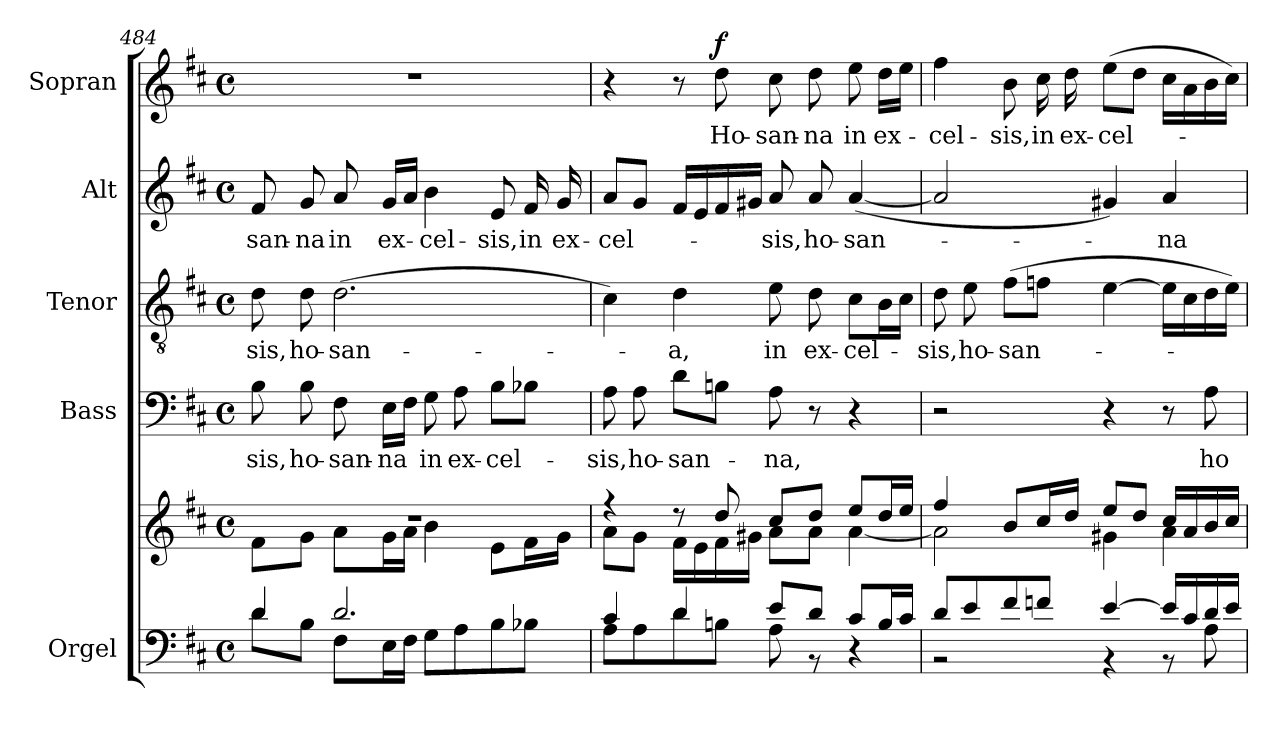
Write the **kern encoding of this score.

**kern	**kern	**kern	**text	**kern	**text	**kern	**text	**kern	**text	**dynam
*part5	*part5	*part4	*part4	*part3	*part3	*part2	*part2	*part1	*part1	*part1
*staff6	*staff5	*staff4	*staff4	*staff3	*staff3	*staff2	*staff2	*staff1	*staff1	*staff1
*I"Orgel	*	*I"Bass	*	*I"Tenor	*	*I"Alt	*	*I"Sopran	*	*
*I'Org.	*	*I'B	*	*I'T	*	*I'A	*	*I'S	*	*
*clefF4	*clefG2	*clefF4	*	*clefGv2	*	*clefG2	*	*clefG2	*	*
*k[f#c#]	*k[f#c#]	*k[f#c#]	*	*k[f#c#]	*	*k[f#c#]	*	*k[f#c#]	*	*
*D:	*D:	*D:	*	*D:	*	*D:	*	*D:	*	*
*M4/4	*M4/4	*M4/4	*	*M4/4	*	*M4/4	*	*M4/4	*	*
*met(c)	*met(c)	*met(c)	*	*met(c)	*	*met(c)	*	*met(c)	*	*
=484	=484	=484	=484	=484	=484	=484	=484	=484	=484	=484
*^	*^	*	*	*	*	*	*	*	*	*
!	!	!	!	!	!LO:LY:b	!	!LO:LY:b	!	!LO:LY:b	!	!	!
4d/	8d\L	1rdd	8f#\L	8B\	-sis,	8d\	-sis,	8f#/	-san-	1r	.	.
!	!	!	!	!	!LO:LY:b	!	!LO:LY:b	!	!LO:LY:b	!	!	!
.	8B\J	.	8g\J	8B\	ho-	8d\	ho-	8g/	-na	.	.	.
!	!	!	!	!	!LO:LY:b	!	!LO:LY:b	!	!LO:LY:b	!	!	!
2.d/	8F#\L	.	8a\L	8F#\	-san-	(>2.d\	-san-	8a/	in	.	.	.
!	!	!	!	!	!LO:LY:b	!	!	!	!LO:LY:b	!	!	!
.	16E\L	.	16g\L	16E\LL	-na	.	.	16g/LL	ex-	.	.	.
.	16F#\JJ	.	16a\JJ	16F#\JJ	.	.	.	16a/JJ	.	.	.	.
!	!	!	!	!	!LO:LY:b	!	!	!	!LO:LY:b	!	!	!
.	8G\L	.	4b\	8G\	in	.	.	4b\	-cel-	.	.	.
!	!	!	!	!	!LO:LY:b	!	!	!	!	!	!	!
.	8A\	.	.	8A\	ex-	.	.	.	.	.	.	.
!	!	!	!	!	!LO:LY:b	!	!	!	!LO:LY:b	!	!	!
.	8B\	.	8e\L	8B\L	-cel-	.	.	8e/	-sis,	.	.	.
!	!	!	!	!	!	!	!	!	!LO:LY:b	!	!	!
.	8B-X\J	.	16f#\L	8B-X\J	.	.	.	16f#/	in	.	.	.
!	!	!	!	!	!	!	!	!	!LO:LY:b	!	!	!
.	.	.	16g\JJ	.	.	.	.	16g/	ex-	.	.	.
=485	=485	=485	=485	=485	=485	=485	=485	=485	=485	=485	=485	=485
!	!	!	!	!	!LO:LY:b	!	!	!	!LO:LY:b	!	!	!
4c#/	8A\L	4rff	8a\L	8A\	-sis,	4c#\)	.	8a/L	-cel-	4r	.	.
!	!	!	!	!	!LO:LY:b	!	!	!	!	!	!	!
.	8A\	.	8g\J	8A\	ho-	.	.	8g/J	.	.	.	.
!	!	!	!	!	!LO:LY:b	!	!LO:LY:b	!	!	!	!	!
4d/	8d\	8rdd	16f#\LL	8d\L	-san-	4d\	-a,	16f#/LL	.	8r	.	.
.	.	.	16e\	.	.	.	.	16e/	.	.	.	.
!	!	!	!	!	!	!	!	!	!	!	!LO:LY:b	!LO:DY:a
.	8Bn\J	8dd/	16f#\	8Bn\J	.	.	.	16f#/	.	8dd\	Ho-	f
.	.	.	16g#X\JJ	.	.	.	.	16g#X/JJ	.	.	.	.
!	!	!	!	!	!LO:LY:b	!	!LO:LY:b	!	!LO:LY:b	!	!LO:LY:b	!
8e/L	8A\	8cc#/L	8a\L	8A\	-na,	8e\	in	8a/	-sis,	8cc#\	-san-	.
!	!	!	!	!	!	!	!LO:LY:b	!	!LO:LY:b	!	!LO:LY:b	!
8d/J	8r	8dd/J	8a\J	8r	.	8d\	ex-	8a/	ho-	8dd\	-na	.
!	!	!	!	!	!	!	!LO:LY:b	!	!LO:LY:b	!	!LO:LY:b	!
8c#/L	4rC	8ee/L	[<4a\	4r	.	8c#\L	-cel-	(<[4a/	-san-	8ee\	in	.
!	!	!	!	!	!	!	!	!	!	!	!LO:LY:b	!
16B/L	.	16dd/L	.	.	.	16B\L	.	.	.	16dd\LL	ex-	.
16c#/JJ	.	16ee/JJ	.	.	.	16c#\JJ	.	.	.	16ee\JJ	.	.
=486	=486	=486	=486	=486	=486	=486	=486	=486	=486	=486	=486	=486
!	!	!	!	!	!	!	!LO:LY:b	!	!	!	!LO:LY:b	!
8d/L	2r	4ff#/	2a\]	2r	.	8d\	-sis,	2a/]	.	4ff#\	-cel-	.
!	!	!	!	!	!	!	!LO:LY:b	!	!	!	!	!
8e/	.	.	.	.	.	8e\	ho-	.	.	.	.	.
!	!	!	!	!	!	!	!LO:LY:b	!	!	!	!LO:LY:b	!
8f#/	.	8b/L	.	.	.	(>8f#\L	-san-	.	.	8b\	-sis,	.
!	!	!	!	!	!	!	!	!	!	!	!LO:LY:b	!
8fn/J	.	16cc#/L	.	.	.	8fn\J	.	.	.	16cc#\	in	.
!	!	!	!	!	!	!	!	!	!	!	!LO:LY:b	!
.	.	16dd/JJ	.	.	.	.	.	.	.	16dd\	ex-	.
!	!	!	!	!	!	!	!	!	!	!	!LO:LY:b	!
[>4e/	4r	8ee/L	4g#X\	4r	.	[4e\	.	4g#X/)	.	(>8ee\L	-cel-	.
.	.	8dd/J	.	.	.	.	.	.	.	8dd\J	.	.
!	!	!	!	!	!	!	!	!	!LO:LY:b	!	!	!
16e/LL]	8r	16cc#/LL	4a\	8r	.	16e\LL]	.	4a/	-na	16cc#\LL	.	.
16c#/	.	16a/	.	.	.	16c#\	.	.	.	16a\	.	.
!	!	!	!	!	!LO:LY:b	!	!	!	!	!	!	!
16d/	8A\	16b/	.	8A\	ho-	16d\	.	.	.	16b\	.	.
16e/JJ	.	16cc#/JJ	.	.	.	16e\JJ)	.	.	.	16cc#\JJ)	.	.
*v	*v	*	*	*	*	*	*	*	*	*	*	*
*	*v	*v	*	*	*	*	*	*	*	*	*
=	=	=	=	=	=	=	=	=	=	=
*-	*-	*-	*-	*-	*-	*-	*-	*-	*-	*-
